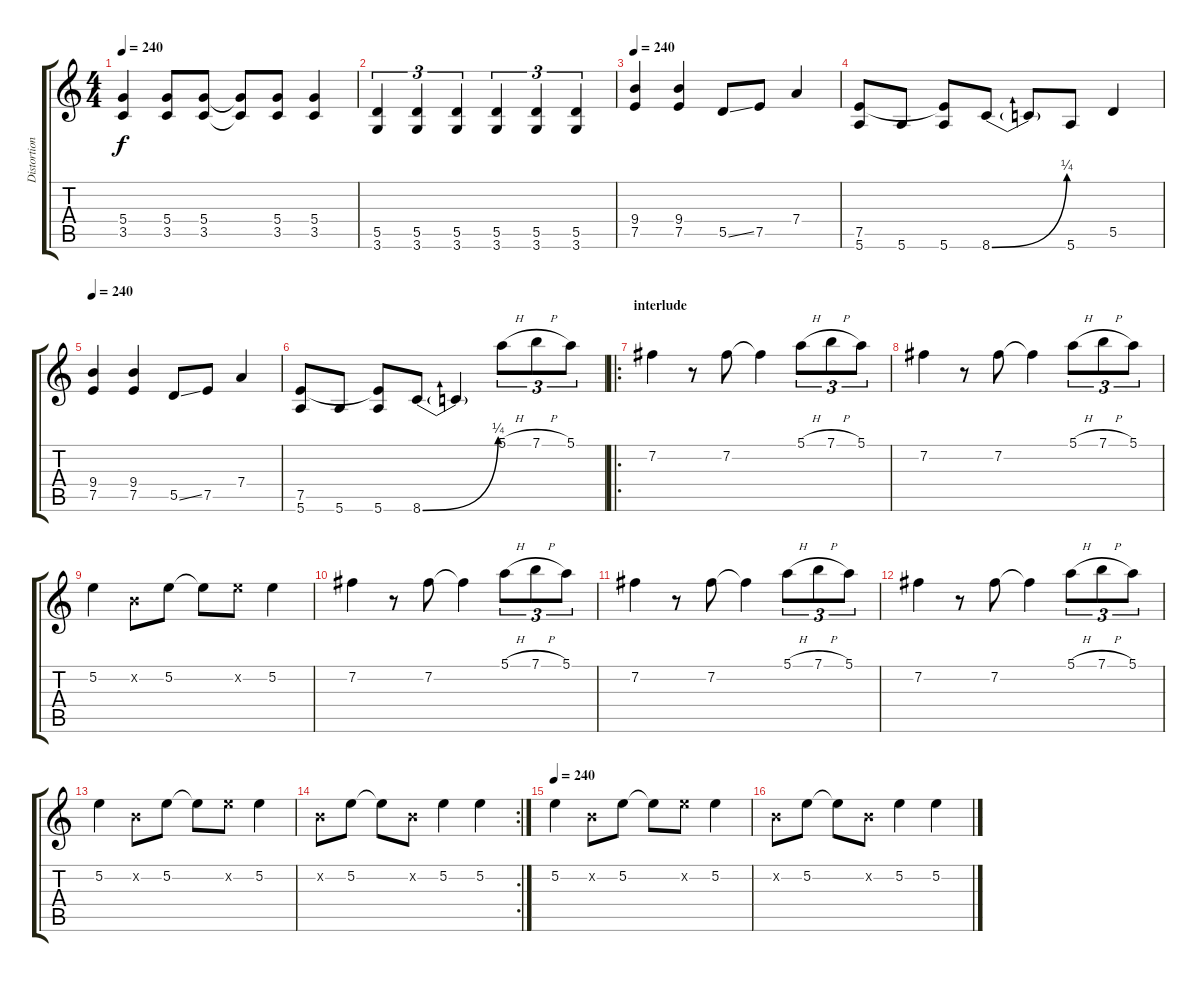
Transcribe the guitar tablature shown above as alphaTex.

\track ("Distortion Guitar 1" "Distortion") {instrument distortionguitar}
\staff {score tabs}
\tuning (E4 B3 G3 D3 A2 E2) {hide}
\ts (4 4)
\tempo 240
\clef g2
\ks c
(5.4 3.5).4{dy f} (5.4 3.5).8 (5.4 3.5).8 (5.4{t} 3.5{t}).8 (5.4 3.5).8 (5.4 3.5).4 |
(5.5 3.6).4{tu (3 2)} (5.5 3.6).4{tu (3 2)} (5.5 3.6).4{tu (3 2)} (5.5 3.6).4{tu (3 2)} (5.5 3.6).4{tu (3 2)} (5.5 3.6).4{tu (3 2)} |
\tempo 240
(9.4 7.5).4 (9.4 7.5).4 5.5{ss}.8 7.5.8 7.4.4 |
(7.5 5.6).8 5.6.8 (7.5{t} 5.6).8 8.6{be (bend 0 0 60 1)}.8 8.6{t}.8 5.6.8 5.5.4 |
\tempo 240
(9.4 7.5).4 (9.4 7.5).4 5.5{ss}.8 7.5.8 7.4.4 |
(7.5 5.6).8 5.6.8 (7.5{t} 5.6).8 8.6{be (bend 0 0 60 1)}.8 8.6{t}.4 5.1{h}.8{tu (3 2)} 7.1{h}.8{tu (3 2)} 5.1.8{tu (3 2)} |
\ro
\section ("" "interlude")
7.2.4 r.8 7.2.8 7.2{t}.4 5.1{h}.8{tu (3 2)} 7.1{h}.8{tu (3 2)} 5.1.8{tu (3 2)} |
7.2.4 r.8 7.2.8 7.2{t}.4 5.1{h}.8{tu (3 2)} 7.1{h}.8{tu (3 2)} 5.1.8{tu (3 2)} |
5.2.4 0.2{x}.8 5.2.8 5.2{t}.8 5.2{x}.8 5.2.4 |
7.2.4 r.8 7.2.8 7.2{t}.4 5.1{h}.8{tu (3 2)} 7.1{h}.8{tu (3 2)} 5.1.8{tu (3 2)} |
7.2.4 r.8 7.2.8 7.2{t}.4 5.1{h}.8{tu (3 2)} 7.1{h}.8{tu (3 2)} 5.1.8{tu (3 2)} |
7.2.4 r.8 7.2.8 7.2{t}.4 5.1{h}.8{tu (3 2)} 7.1{h}.8{tu (3 2)} 5.1.8{tu (3 2)} |
5.2.4 0.2{x}.8 5.2.8 5.2{t}.8 5.2{x}.8 5.2.4 |
\rc 2
0.2{x}.8 5.2.8 5.2{t}.8 0.2{x}.8 5.2.4 5.2.4 |
\tempo 240
5.2.4 0.2{x}.8 5.2.8 5.2{t}.8 5.2{x}.8 5.2.4 |
0.2{x}.8 5.2.8 5.2{t}.8 0.2{x}.8 5.2.4 5.2.4
